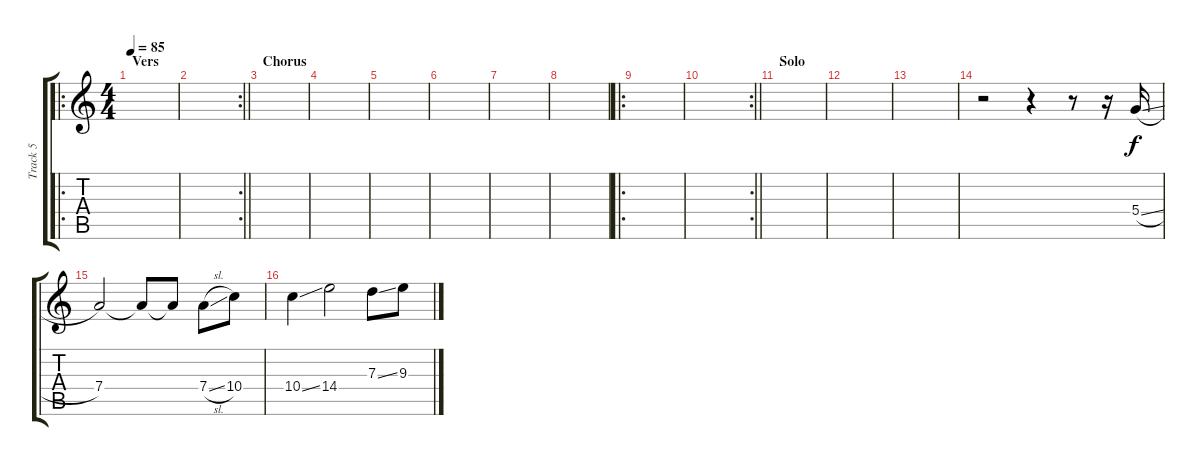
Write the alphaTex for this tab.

\track ("Track 5" "Track 5") {instrument distortionguitar}
\staff {score tabs}
\tuning (E4 B3 G3 D3 A2 E2) {hide}
\ro
\ts (4 4)
\section ("" "Vers")
\tempo 85
\clef g2
\ks c
|
\rc 2
\barLineRight lightlight
|
\section ("" "Chorus")
|
|
|
|
|
|
\ro
|
\rc 2
\barLineRight lightlight
|
\section ("" "Solo")
|
|
|
r.2 r.4 r.8 r.16 5.4{sl}.16 |
7.4.2 7.4{t}.8 7.4{t}.8 7.4{sl}.8 10.4.8 |
10.4{ss}.4 14.4.2 7.3{ss}.8 9.3.8
